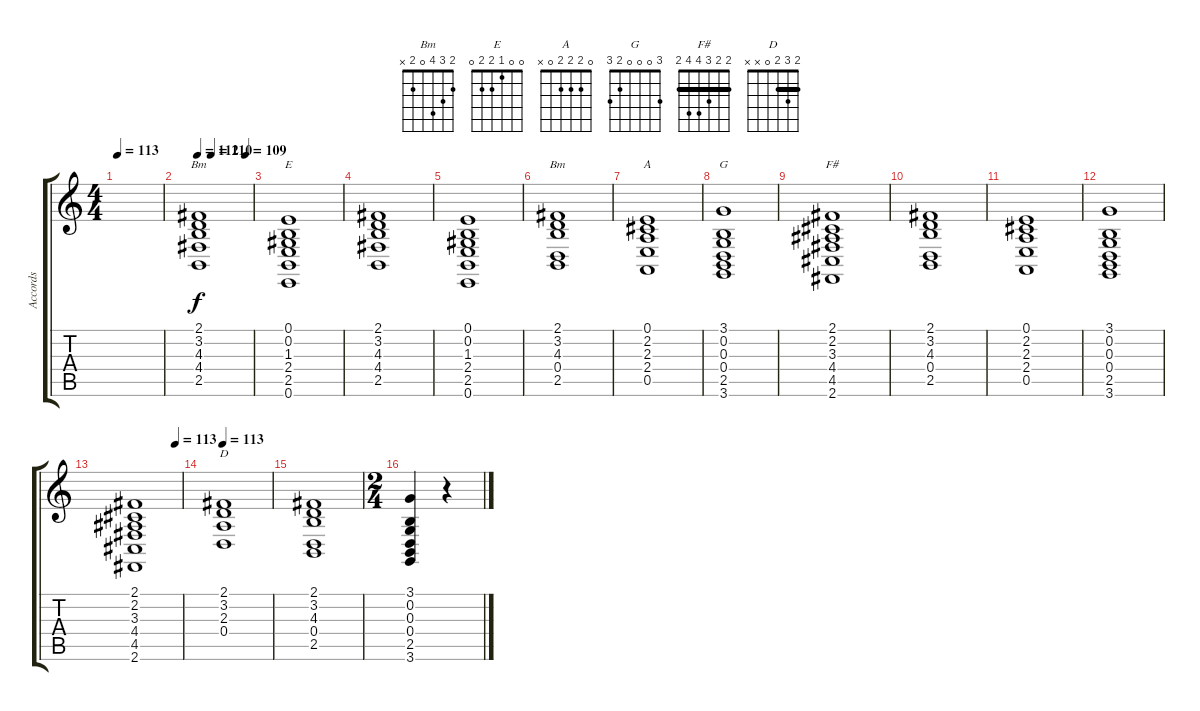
\track ("Accords" "Accords") {instrument stringensemble1}
\staff {score tabs}
\tuning (E4 B3 G3 D3 A2 E2) {hide}
\chord ("Bm" 2 3 4 4 2 x) {barre 2}
\chord ("E" 0 0 1 2 2 0)
\chord ("Bm" 2 3 4 0 2 x)
\chord ("A" 0 2 2 2 0 x)
\chord ("G" 3 0 0 0 2 3)
\chord ("F#" 2 2 3 4 4 2) {barre 2}
\chord ("D" 2 3 2 0 x x) {barre 2}
\ts (4 4)
\tempo 113
\clef g2
\ks c
|
\tempo 112
\tempo (110 0.25)
\tempo (109 0.875)
(2.1 3.2 4.3 4.4 2.5).1{ch "Bm"} |
(0.1 0.2 1.3 2.4 2.5 0.6).1{ch "E"} |
(2.1 3.2 4.3 4.4 2.5).1 |
(0.1 0.2 1.3 2.4 2.5 0.6).1 |
(2.1 3.2 4.3 0.4 2.5).1{ch "Bm"} |
(0.1 2.2 2.3 2.4 0.5).1{ch "A"} |
(3.1 0.2 0.3 0.4 2.5 3.6).1{ch "G"} |
(2.1 2.2 3.3 4.4 4.5 2.6).1{ch "F#"} |
(2.1 3.2 4.3 0.4 2.5).1 |
(0.1 2.2 2.3 2.4 0.5).1 |
(3.1 0.2 0.3 0.4 2.5 3.6).1 |
\tempo (113 0.875)
(2.1 2.2 3.3 4.4 4.5 2.6).1 |
\tempo 113
(2.1 3.2 2.3 0.4).1{ch "D"} |
(2.1 3.2 4.3 0.4 2.5).1 |
\ts (2 4)
(3.1 0.2 0.3 0.4 2.5 3.6).4 r.4
